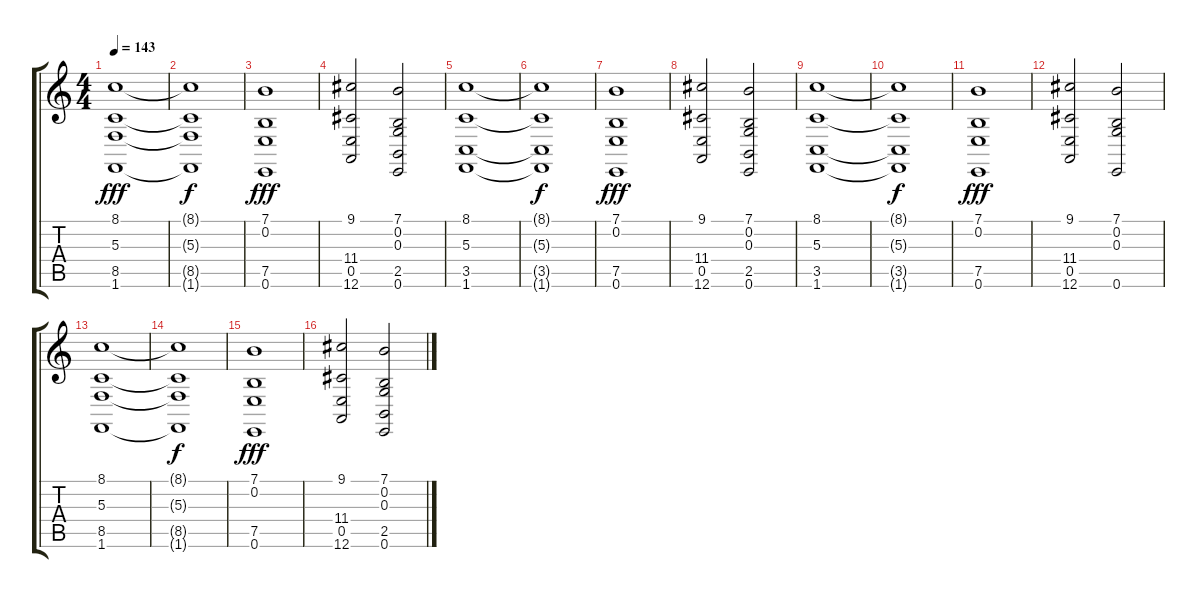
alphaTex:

\track "" {instrument stringensemble1}
\staff {score tabs}
\tuning (E4 B3 G3 D3 A2 E2) {hide}
\ts (4 4)
\tempo 143
\clef g2
\ks c
(8.1 5.3 8.5 1.6).1{dy fff} |
(8.1{t} 5.3{t} 8.5{t} 1.6{t}).1{dy f} |
(7.1 0.2 7.5 0.6).1{dy fff} |
(9.1 11.4 0.5 12.6).2 (7.1 0.2 0.3 2.5 0.6).2 |
(8.1 5.3 3.5 1.6).1 |
(8.1{t} 5.3{t} 3.5{t} 1.6{t}).1{dy f} |
(7.1 0.2 7.5 0.6).1{dy fff} |
(9.1 11.4 0.5 12.6).2 (7.1 0.2 0.3 2.5 0.6).2 |
(8.1 5.3 3.5 1.6).1 |
(8.1{t} 5.3{t} 3.5{t} 1.6{t}).1{dy f} |
(7.1 0.2 7.5 0.6).1{dy fff} |
(9.1 11.4 0.5 12.6).2 (7.1 0.2 0.3 0.6).2 |
(8.1 5.3 8.5 1.6).1 |
(8.1{t} 5.3{t} 8.5{t} 1.6{t}).1{dy f} |
(7.1 0.2 7.5 0.6).1{dy fff} |
(9.1 11.4 0.5 12.6).2 (7.1 0.2 0.3 2.5 0.6).2
